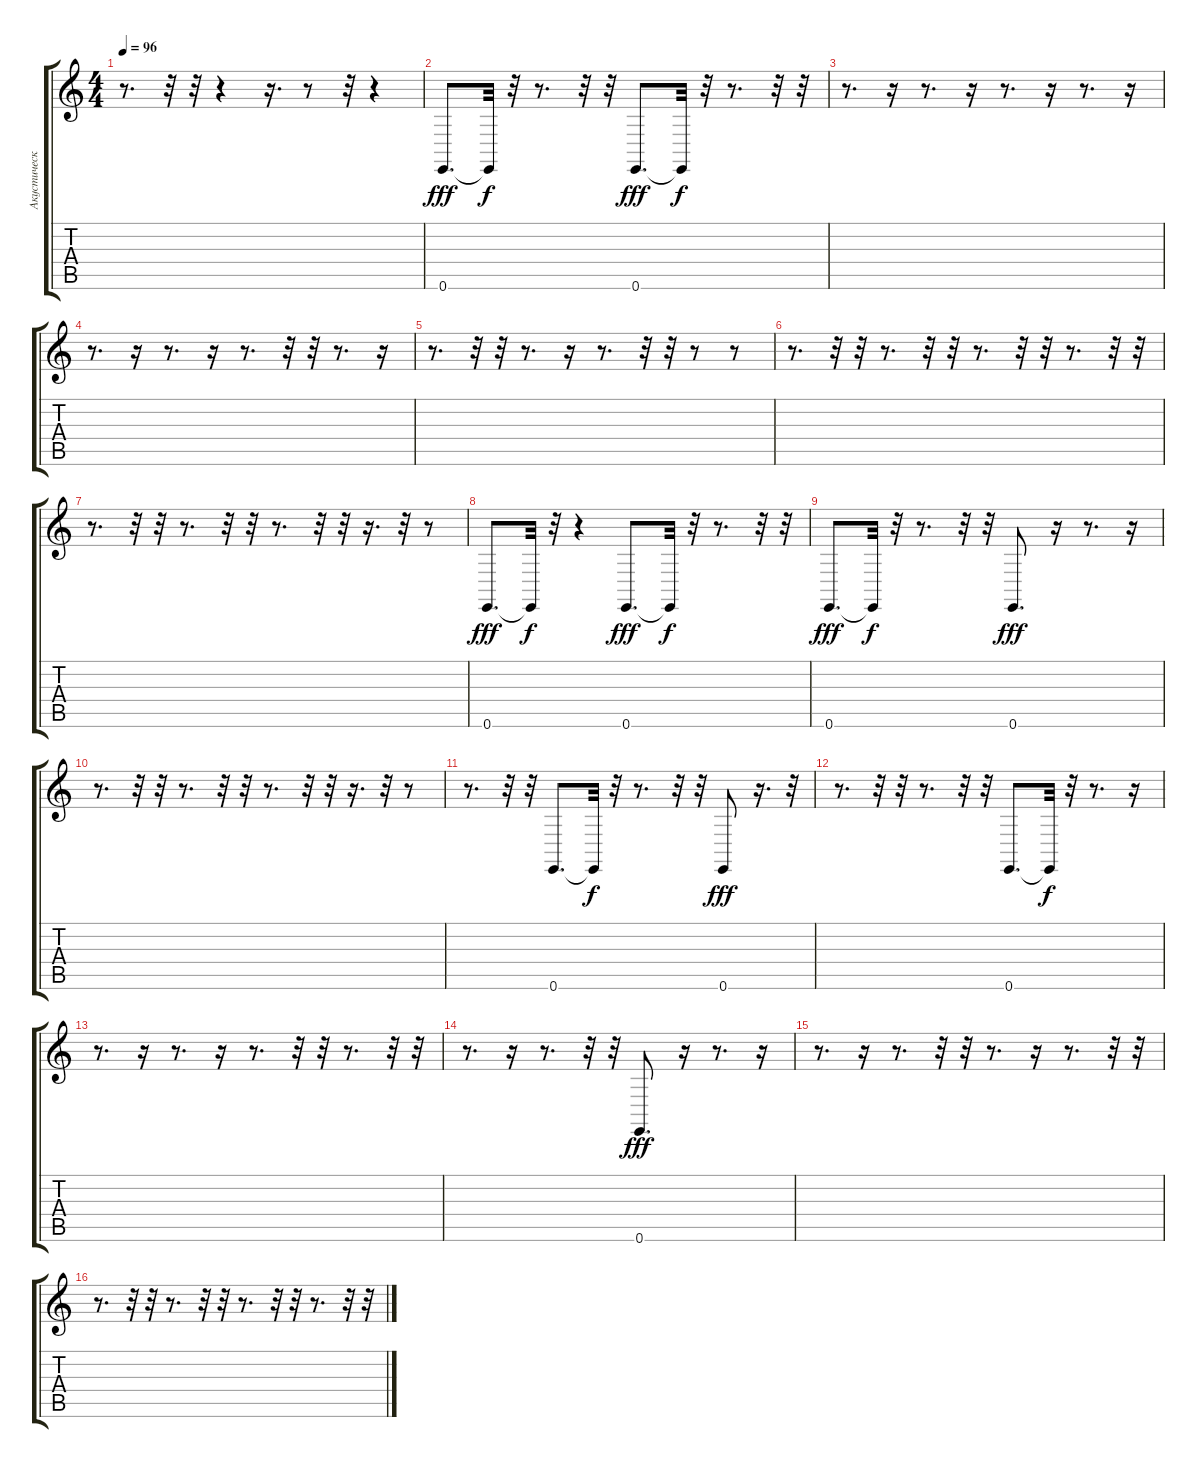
\track ("Акустический Гранд Роял" "Акустическ") {instrument acousticgrandpiano}
\staff {score tabs}
\tuning (E4 B3 G3 D3 A2 E2) {hide}
\ts (4 4)
\tempo 96
\clef g2
\ks c
r.8{d dy f} r.32 r.32 r.4 r.16{d} r.8 r.32 r.4 |
0.6.8{d dy fff} 0.6{t}.32{dy f} r.32 r.8{d} r.32 r.32 0.6.8{d dy fff} 0.6{t}.32{dy f} r.32 r.8{d} r.32 r.32 |
r.8{d} r.16 r.8{d} r.16 r.8{d} r.16 r.8{d} r.16 |
r.8{d} r.16 r.8{d} r.16 r.8{d} r.32 r.32 r.8{d} r.16 |
r.8{d} r.32 r.32 r.8{d} r.16 r.8{d} r.32 r.32 r.8 r.8 |
r.8{d} r.32 r.32 r.8{d} r.32 r.32 r.8{d} r.32 r.32 r.8{d} r.32 r.32 |
r.8{d} r.32 r.32 r.8{d} r.32 r.32 r.8{d} r.32 r.32 r.16{d} r.32 r.8 |
0.6.8{d dy fff} 0.6{t}.32{dy f} r.32 r.4 0.6.8{d dy fff} 0.6{t}.32{dy f} r.32 r.8{d} r.32 r.32 |
0.6.8{d dy fff} 0.6{t}.32{dy f} r.32 r.8{d} r.32 r.32 0.6.8{d dy fff} r.16 r.8{d} r.16 |
r.8{d} r.32 r.32 r.8{d} r.32 r.32 r.8{d} r.32 r.32 r.16{d} r.32 r.8 |
r.8{d} r.32 r.32 0.6.8{d} 0.6{t}.32{dy f} r.32 r.8{d} r.32 r.32 0.6.8{dy fff} r.16{d} r.32 |
r.8{d} r.32 r.32 r.8{d} r.32 r.32 0.6.8{d} 0.6{t}.32{dy f} r.32 r.8{d} r.16 |
r.8{d} r.16 r.8{d} r.16 r.8{d} r.32 r.32 r.8{d} r.32 r.32 |
r.8{d} r.16 r.8{d} r.32 r.32 0.6.8{d dy fff} r.16 r.8{d} r.16 |
r.8{d} r.16 r.8{d} r.32 r.32 r.8{d} r.16 r.8{d} r.32 r.32 |
r.8{d} r.32 r.32 r.8{d} r.32 r.32 r.8{d} r.32 r.32 r.8{d} r.32 r.32
